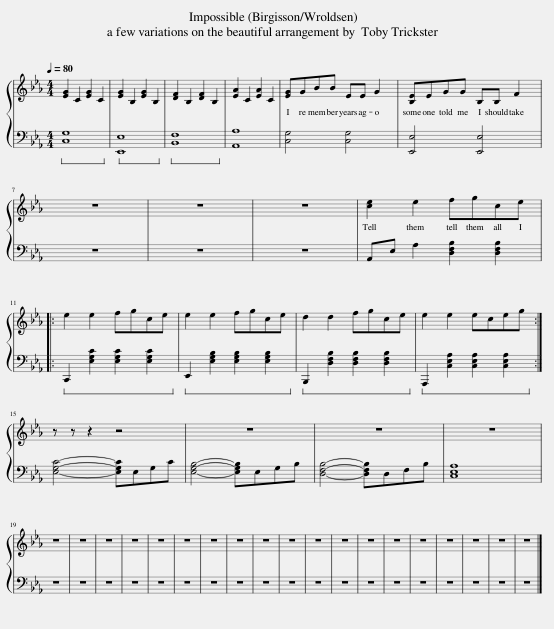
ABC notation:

X:1
%%score { 1 | 2 }
L:1/8
Q:1/4=80
M:4/4
I:linebreak $
K:Eb
V:1 treble
V:2 bass
V:1
 [EG]2 C2 [EG]2 C2 | [EG]2 B,2 [EG]2 B,2 | [DF]2 B,2 [DF]2 B,2 | [EA]2 C2 [EA]2 C2 | [EG]GBB EE G2 | %5
 [B,E]EGG B,B, F2 |$ z8 | z8 | z8 | [ce]2 e2 fgce |:$ %10
 e2 e2 fgce | e2 e2 fgce | d2 d2 fgce | e2 e2 eceg :|$ z z z2 z4 | %15
 z8 | z8 | z8 |$ z8 | z8 | %20
 z8 | z8 | z8 | z8 | z8 | %25
 z8 | z8 | z8 | z8 | z8 | %30
 z8 | z8 | z8 | z8 | z8 | %35
 z8 | z8 |] %37
V:2
!ped! [C,G,]8!ped-up! |!ped! [E,,E,]8!ped-up! |!ped! [B,,F,]8!ped-up! | [A,,A,]8 | [C,G,]4 [C,G,]4 | %5
 [E,,E,]4 [E,,E,]4 |$ z8 | z8 | z8 | A,,E, A,2 [D,F,B,]2 [D,F,B,]2 |:$ %10
!ped! C,,2 [E,G,C]2 [E,G,C]2 [E,G,C]2!ped-up! |!ped! E,,2 [E,G,B,]2 [E,G,B,]2 [E,G,B,]2!ped-up! |!ped! B,,,2 [D,F,B,]2 [D,F,B,]2 [D,F,B,]2!ped-up! |!ped! A,,,2 [C,E,A,]2 [C,E,A,]2 [C,E,A,]2!ped-up! :|$ [E,G,C]4- [E,G,C]E,G,C | %15
 [E,G,B,]4- [E,G,B,]E,G,B, | [D,F,B,]4- [D,F,B,]D,F,B, | [C,E,A,]8 |$ z8 | z8 | %20
 z8 | z8 | z8 | z8 | z8 | %25
 z8 | z8 | z8 | z8 | z8 | %30
 z8 | z8 | z8 | z8 | z8 | %35
 z8 | z8 |] %37
